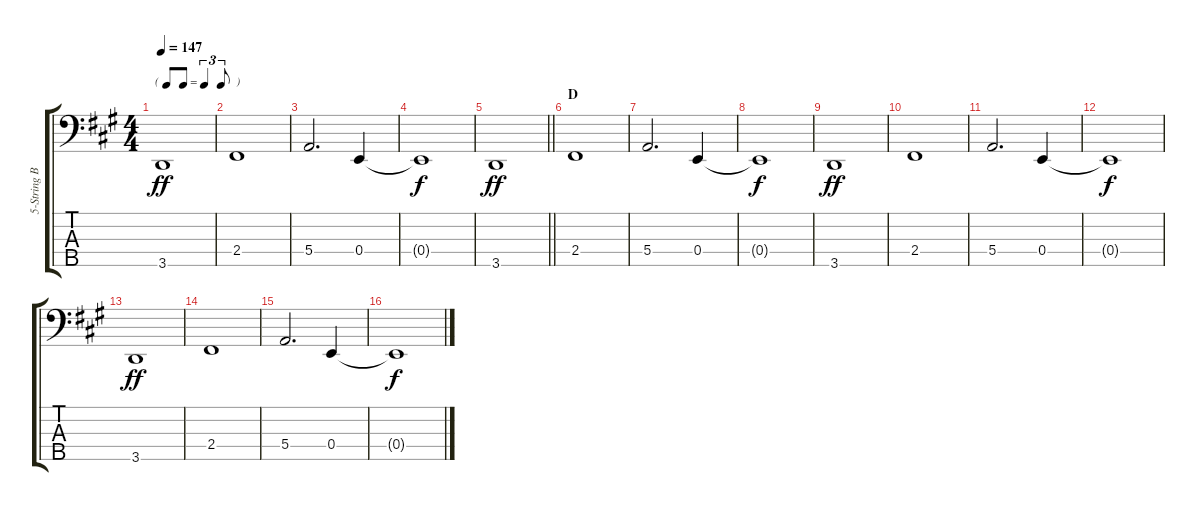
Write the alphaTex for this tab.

\track ("5-String Bass" "5-String B") {instrument electricbasspick}
\staff {score tabs}
\tuning (G2 D2 A1 E1 B0) {hide}
\ts (4 4)
\tf triplet8th
\tempo 147
\clef f4
\ks a
3.5.1{dy ff} |
2.4.1 |
5.4.2{d} 0.4.4 |
0.4{t}.1{dy f} |
\barLineRight lightlight
3.5.1{dy ff} |
\section ("" "D")
2.4.1 |
5.4.2{d} 0.4.4 |
0.4{t}.1{dy f} |
3.5.1{dy ff} |
2.4.1 |
5.4.2{d} 0.4.4 |
0.4{t}.1{dy f} |
3.5.1{dy ff} |
2.4.1 |
5.4.2{d} 0.4.4 |
0.4{t}.1{dy f}
